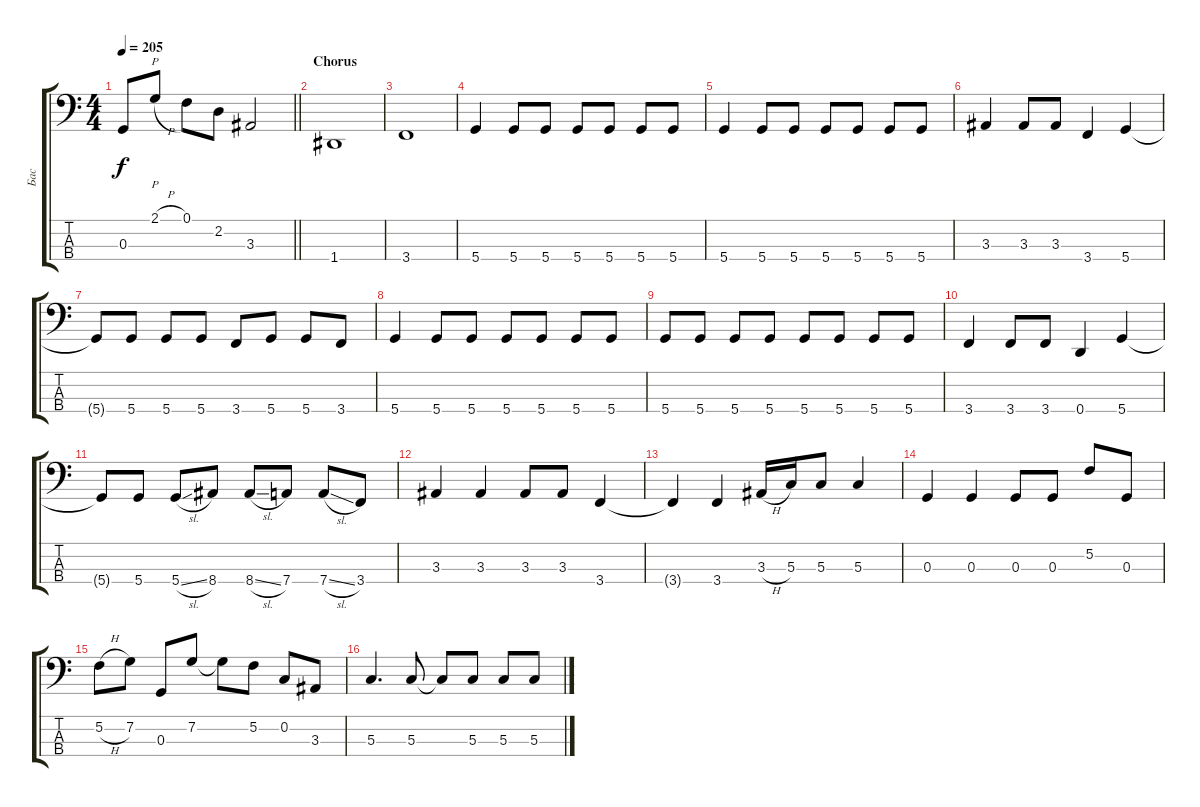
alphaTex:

\track ("Бас" "Бас") {instrument electricbassfinger}
\staff {score tabs}
\tuning (F2 C2 G1 D1) {hide}
\ts (4 4)
\tempo 205
\clef f4
\barLineRight lightlight
\ks aminor
0.3{t}.8{dy f} 2.1{h}.8{p} 0.1.8 2.2.8 3.3.2 |
\section ("" "Chorus")
1.4.1 |
3.4.1 |
5.4.4 5.4.8 5.4.8 5.4.8 5.4.8 5.4.8 5.4.8 |
5.4.4 5.4.8 5.4.8 5.4.8 5.4.8 5.4.8 5.4.8 |
3.3.4 3.3.8 3.3.8 3.4.4 5.4.4 |
5.4{t}.8 5.4.8 5.4.8 5.4.8 3.4.8 5.4.8 5.4.8 3.4.8 |
5.4.4 5.4.8 5.4.8 5.4.8 5.4.8 5.4.8 5.4.8 |
5.4.8 5.4.8 5.4.8 5.4.8 5.4.8 5.4.8 5.4.8 5.4.8 |
3.4.4 3.4.8 3.4.8 0.4.4 5.4.4 |
5.4{t}.8 5.4.8 5.4{sl}.8 8.4.8 8.4{sl}.8 7.4.8 7.4{sl}.8 3.4.8 |
3.3.4 3.3.4 3.3.8 3.3.8 3.4.4 |
3.4{t}.4 3.4.4 3.3{h}.16 5.3.16 5.3.8 5.3.4 |
0.3.4 0.3.4 0.3.8 0.3.8 5.2.8 0.3.8 |
5.2{h}.8 7.2.8 0.3.8 7.2.8 7.2{t}.8 5.2.8 0.2.8 3.3.8 |
5.3.4{d} 5.3.8 5.3{t}.8 5.3.8 5.3.8 5.3.8
